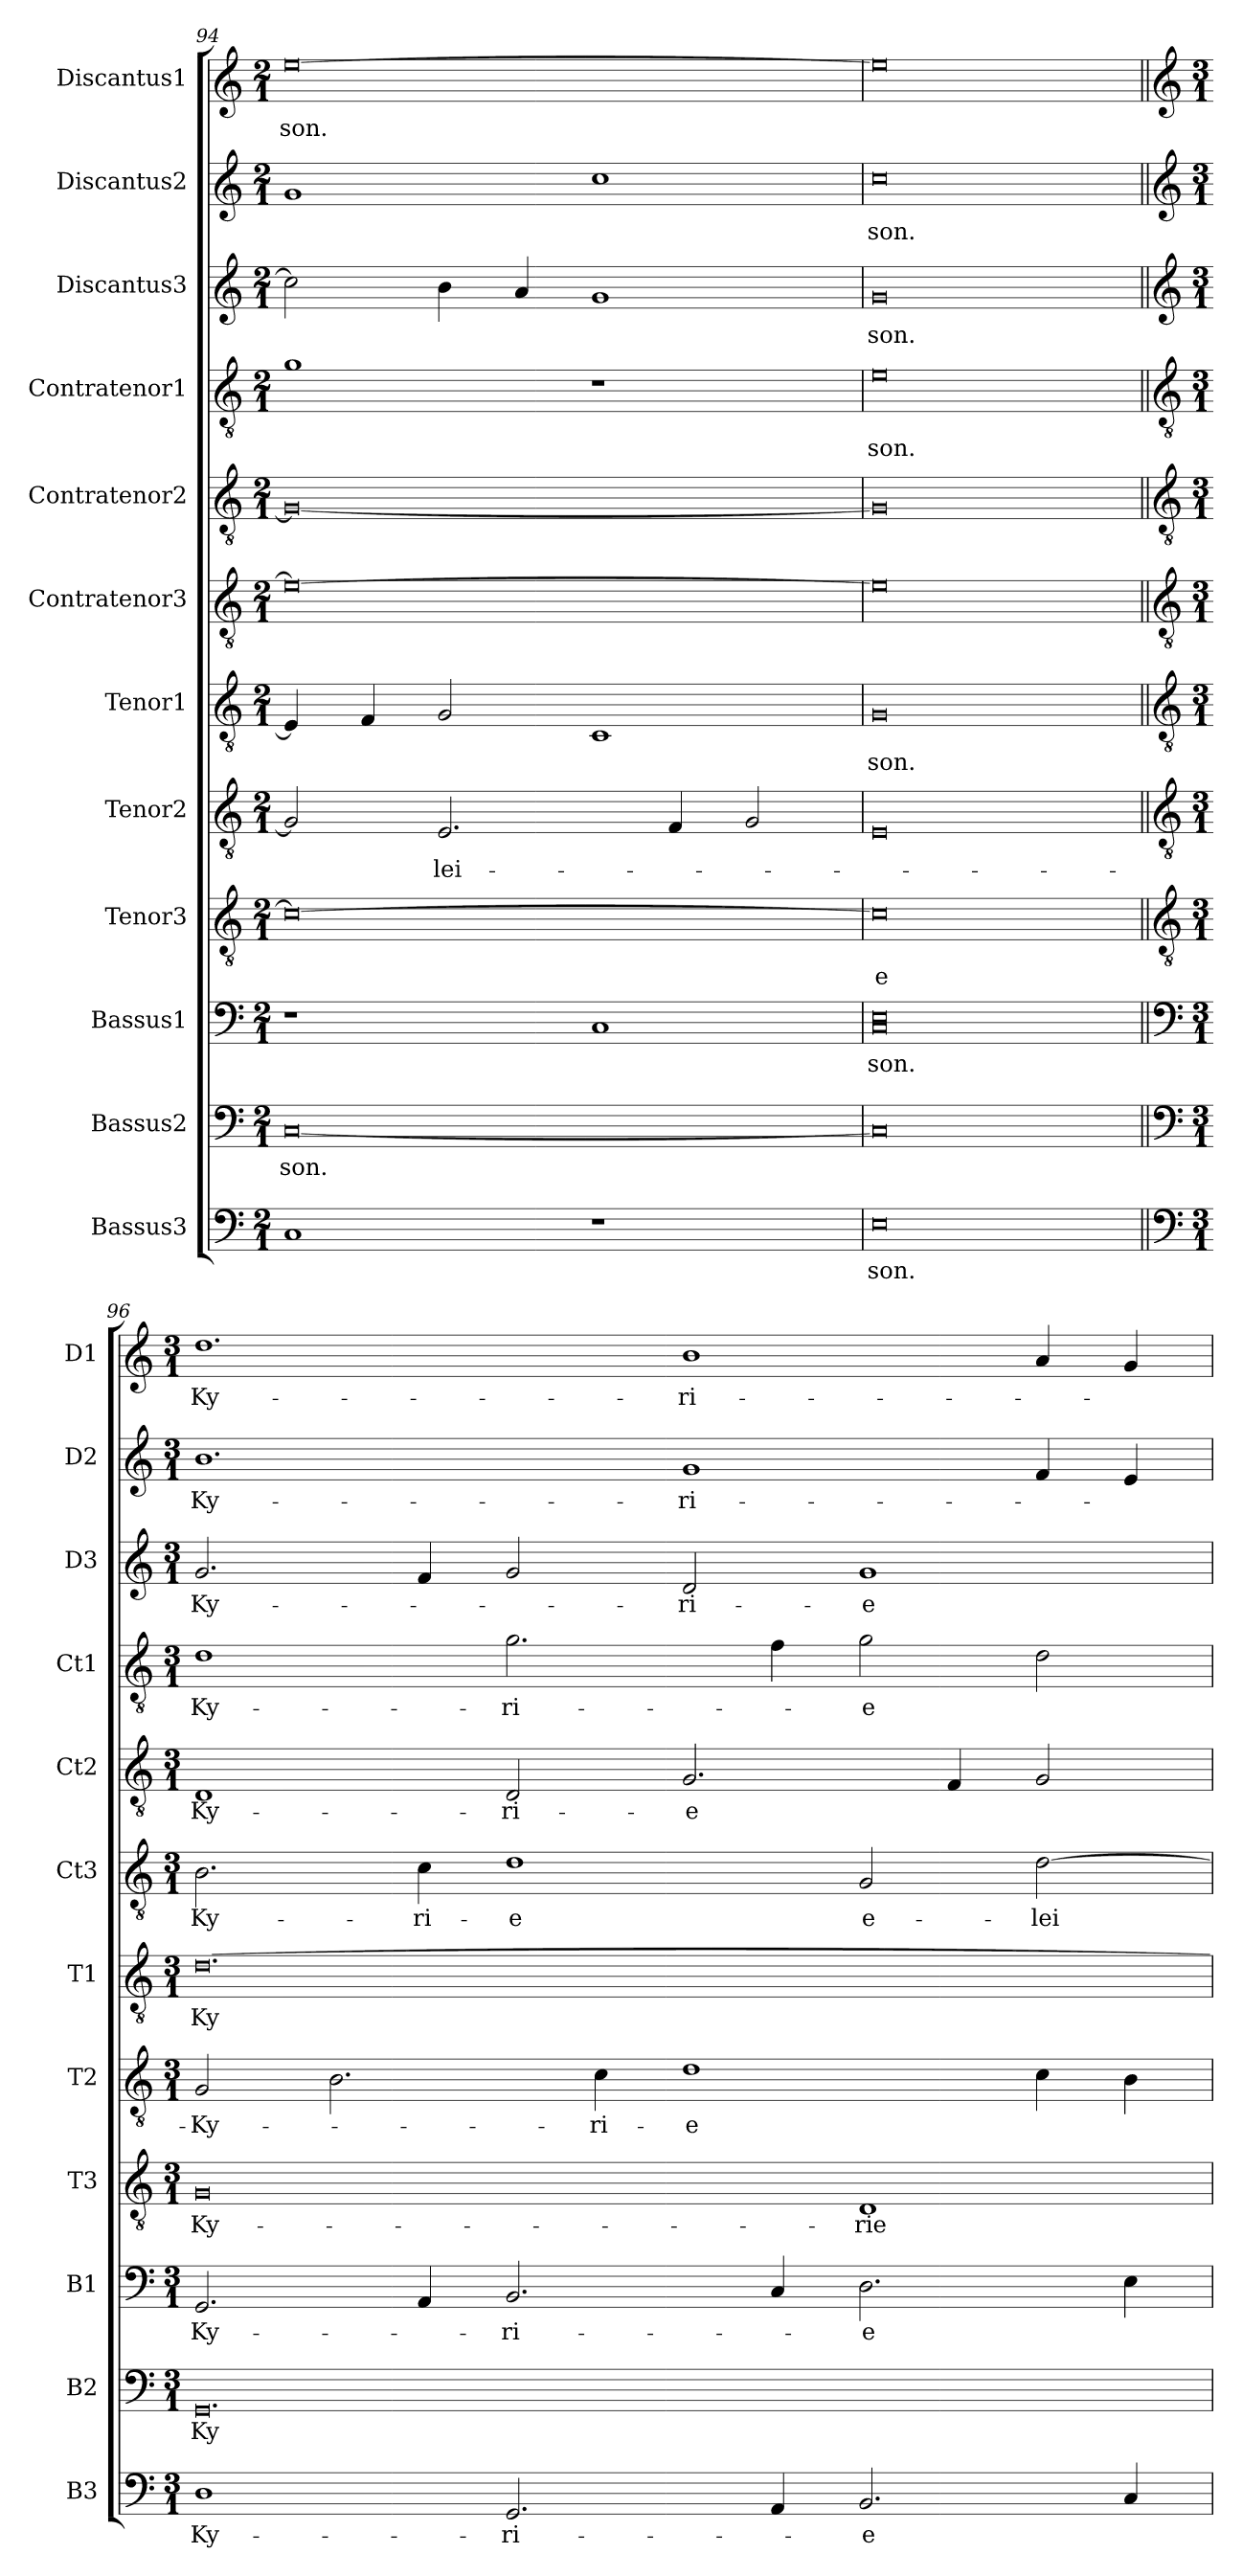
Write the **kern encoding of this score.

**kern	**text	**kern	**text	**kern	**text	**kern	**text	**kern	**text	**kern	**text	**kern	**text	**kern	**text	**kern	**text	**kern	**text	**kern	**text	**kern	**text
*part12	*part12	*part11	*part11	*part10	*part10	*part9	*part9	*part8	*part8	*part7	*part7	*part6	*part6	*part5	*part5	*part4	*part4	*part3	*part3	*part2	*part2	*part1	*part1
*staff12	*staff12	*staff11	*staff11	*staff10	*staff10	*staff9	*staff9	*staff8	*staff8	*staff7	*staff7	*staff6	*staff6	*staff5	*staff5	*staff4	*staff4	*staff3	*staff3	*staff2	*staff2	*staff1	*staff1
*I"Bassus3	*	*I"Bassus2	*	*I"Bassus1	*	*I"Tenor3	*	*I"Tenor2	*	*I"Tenor1	*	*I"Contratenor3	*	*I"Contratenor2	*	*I"Contratenor1	*	*I"Discantus3	*	*I"Discantus2	*	*I"Discantus1	*
*I'B3	*	*I'B2	*	*I'B1	*	*I'T3	*	*I'T2	*	*I'T1	*	*I'Ct3	*	*I'Ct2	*	*I'Ct1	*	*I'D3	*	*I'D2	*	*I'D1	*
*clefF4	*	*clefF4	*	*clefF4	*	*clefGv2	*	*clefGv2	*	*clefGv2	*	*clefGv2	*	*clefGv2	*	*clefGv2	*	*clefG2	*	*clefG2	*	*clefG2	*
*k[]	*	*k[]	*	*k[]	*	*k[]	*	*k[]	*	*k[]	*	*k[]	*	*k[]	*	*k[]	*	*k[]	*	*k[]	*	*k[]	*
*M2/1	*	*M2/1	*	*M2/1	*	*M2/1	*	*M2/1	*	*M2/1	*	*M2/1	*	*M2/1	*	*M2/1	*	*M2/1	*	*M2/1	*	*M2/1	*
=94	=94	=94	=94	=94	=94	=94	=94	=94	=94	=94	=94	=94	=94	=94	=94	=94	=94	=94	=94	=94	=94	=94	=94
1C	.	[0C	-son.	1r	.	0c_	.	2G]	.	4E]	.	0e_	.	0G_	.	1g	.	2cc]	.	1g	.	[0ee	-son.
.	.	.	.	.	.	.	.	.	.	4F	.	.	.	.	.	.	.	.	.	.	.	.	.
.	.	.	.	.	.	.	.	2.E	-lei-	2G	.	.	.	.	.	.	.	4b	.	.	.	.	.
.	.	.	.	.	.	.	.	.	.	.	.	.	.	.	.	.	.	4a	.	.	.	.	.
1r	.	.	.	1C	.	.	.	.	.	1C	.	.	.	.	.	1r	.	1g	.	1cc	.	.	.
.	.	.	.	.	.	.	.	4F	.	.	.	.	.	.	.	.	.	.	.	.	.	.	.
.	.	.	.	.	.	.	.	2G	.	.	.	.	.	.	.	.	.	.	.	.	.	.	.
=95	=95	=95	=95	=95	=95	=95	=95	=95	=95	=95	=95	=95	=95	=95	=95	=95	=95	=95	=95	=95	=95	=95	=95
*	*	*	*	*^	*	*	*	*	*	*	*	*	*	*	*	*	*	*	*	*	*	*	*
0E	-son.	0C]	.	0C	0E	-son.	0c]	e	0E	.	0G	-son.	0e]	.	0G]	.	0e	-son.	0g	-son.	0cc	-son.	0ee]	.
*	*	*	*	*v	*v	*	*	*	*	*	*	*	*	*	*	*	*	*	*	*	*	*	*	*
!!LO:LB:g=z
=96||	=96||	=96||	=96||	=96||	=96||	=96||	=96||	=96||	=96||	=96||	=96||	=96||	=96||	=96||	=96||	=96||	=96||	=96||	=96||	=96||	=96||	=96||	=96||
*clefF4	*	*clefF4	*	*clefF4	*	*clefGv2	*	*clefGv2	*	*clefGv2	*	*clefGv2	*	*clefGv2	*	*clefGv2	*	*clefG2	*	*clefG2	*	*clefG2	*
*k[]	*	*k[]	*	*k[]	*	*k[]	*	*k[]	*	*k[]	*	*k[]	*	*k[]	*	*k[]	*	*k[]	*	*k[]	*	*k[]	*
*M3/1	*	*M3/1	*	*M3/1	*	*M3/1	*	*M3/1	*	*M3/1	*	*M3/1	*	*M3/1	*	*M3/1	*	*M3/1	*	*M3/1	*	*M3/1	*
1D	-Ky-	0.GG	Ky-	2.GG	Ky-	0G	Ky-	2G	-Ky-	[0.d	Ky-	2.B	Ky-	1D	Ky-	1d	Ky-	2.g	Ky-	1.b	Ky-	1.dd	Ky-
.	.	.	.	.	.	.	.	2.B	.	.	.	.	.	.	.	.	.	.	.	.	.	.	.
.	.	.	.	4AA	.	.	.	.	.	.	.	4c	-ri-	.	.	.	.	4f	.	.	.	.	.
2.GG	-ri-	.	.	2.BB	-ri-	.	.	.	.	.	.	1d	-e	2D	-ri-	2.g	-ri-	2g	.	.	.	.	.
.	.	.	.	.	.	.	.	4c	-ri-	.	.	.	.	.	.	.	.	.	.	.	.	.	.
.	.	.	.	.	.	.	.	1d	-e	.	.	.	.	2.G	-e	.	.	2d	-ri-	1g	-ri-	1b	-ri-
4AA	.	.	.	4C	.	.	.	.	.	.	.	.	.	.	.	4f	.	.	.	.	.	.	.
2.BB	-e	.	.	2.D	-e	1D	-rie	.	.	.	.	2G	e-	.	.	2g	-e	1g	-e	.	.	.	.
.	.	.	.	.	.	.	.	.	.	.	.	.	.	4F	.	.	.	.	.	.	.	.	.
.	.	.	.	.	.	.	.	4c	.	.	.	[2d	-lei-	2G	.	2d	.	.	.	4f	.	4a	.
4C	.	.	.	4E	.	.	.	4B	.	.	.	.	.	.	.	.	.	.	.	4e	.	4g	.
=	=	=	=	=	=	=	=	=	=	=	=	=	=	=	=	=	=	=	=	=	=	=	=
*-	*-	*-	*-	*-	*-	*-	*-	*-	*-	*-	*-	*-	*-	*-	*-	*-	*-	*-	*-	*-	*-	*-	*-
